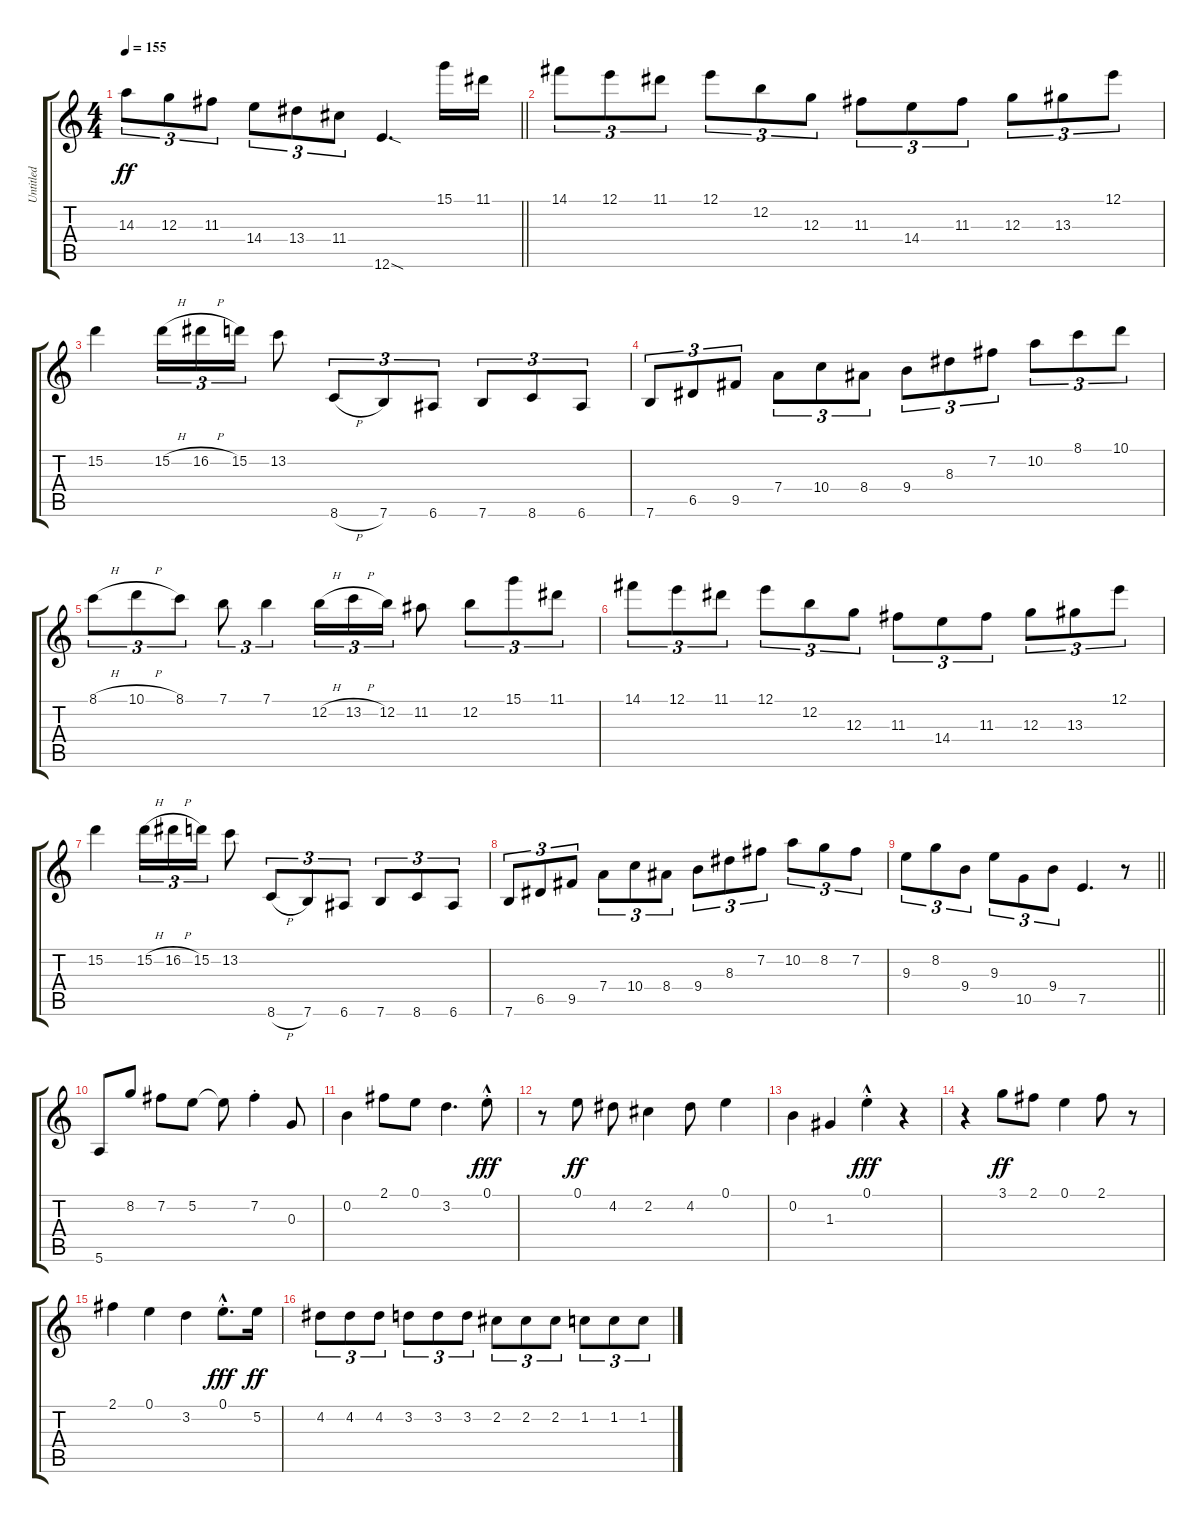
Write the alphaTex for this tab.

\track ("Untitled" "Untitled") {instrument acousticguitarnylon}
\staff {score tabs}
\tuning (E4 B3 G3 D3 A2 E2) {hide}
\ts (4 4)
\tempo 155
\clef g2
\barLineRight lightlight
\ks c
14.3.8{tu (3 2) dy ff} 12.3.8{tu (3 2)} 11.3.8{tu (3 2)} 14.4.8{tu (3 2)} 13.4.8{tu (3 2)} 11.4.8{tu (3 2)} 12.6{sod}.4{d} 15.1.16 11.1.16 |
14.1.8{tu (3 2)} 12.1.8{tu (3 2)} 11.1.8{tu (3 2)} 12.1.8{tu (3 2)} 12.2.8{tu (3 2)} 12.3.8{tu (3 2)} 11.3.8{tu (3 2)} 14.4.8{tu (3 2)} 11.3.8{tu (3 2)} 12.3.8{tu (3 2)} 13.3.8{tu (3 2)} 12.1.8{tu (3 2)} |
15.2.4 15.2{h}.16{tu (3 2)} 16.2{h}.16{tu (3 2)} 15.2.16{tu (3 2)} 13.2.8 8.6{h}.8{tu (3 2)} 7.6.8{tu (3 2)} 6.6.8{tu (3 2)} 7.6.8{tu (3 2)} 8.6.8{tu (3 2)} 6.6.8{tu (3 2)} |
7.6.8{tu (3 2)} 6.5.8{tu (3 2)} 9.5.8{tu (3 2)} 7.4.8{tu (3 2)} 10.4.8{tu (3 2)} 8.4.8{tu (3 2)} 9.4.8{tu (3 2)} 8.3.8{tu (3 2)} 7.2.8{tu (3 2)} 10.2.8{tu (3 2)} 8.1.8{tu (3 2)} 10.1.8{tu (3 2)} |
8.1{h}.8{tu (3 2)} 10.1{h}.8{tu (3 2)} 8.1.8{tu (3 2)} 7.1.8{tu (3 2)} 7.1.4{tu (3 2)} 12.2{h}.16{tu (3 2)} 13.2{h}.16{tu (3 2)} 12.2.16{tu (3 2)} 11.2.8 12.2.8{tu (3 2)} 15.1.8{tu (3 2)} 11.1.8{tu (3 2)} |
14.1.8{tu (3 2)} 12.1.8{tu (3 2)} 11.1.8{tu (3 2)} 12.1.8{tu (3 2)} 12.2.8{tu (3 2)} 12.3.8{tu (3 2)} 11.3.8{tu (3 2)} 14.4.8{tu (3 2)} 11.3.8{tu (3 2)} 12.3.8{tu (3 2)} 13.3.8{tu (3 2)} 12.1.8{tu (3 2)} |
15.2.4 15.2{h}.16{tu (3 2)} 16.2{h}.16{tu (3 2)} 15.2.16{tu (3 2)} 13.2.8 8.6{h}.8{tu (3 2)} 7.6.8{tu (3 2)} 6.6.8{tu (3 2)} 7.6.8{tu (3 2)} 8.6.8{tu (3 2)} 6.6.8{tu (3 2)} |
7.6.8{tu (3 2)} 6.5.8{tu (3 2)} 9.5.8{tu (3 2)} 7.4.8{tu (3 2)} 10.4.8{tu (3 2)} 8.4.8{tu (3 2)} 9.4.8{tu (3 2)} 8.3.8{tu (3 2)} 7.2.8{tu (3 2)} 10.2.8{tu (3 2)} 8.2.8{tu (3 2)} 7.2.8{tu (3 2)} |
\barLineRight lightlight
9.3.8{tu (3 2)} 8.2.8{tu (3 2)} 9.4.8{tu (3 2)} 9.3.8{tu (3 2)} 10.5.8{tu (3 2)} 9.4.8{tu (3 2)} 7.5.4{d} r.8 |
5.6.8 8.2.8 7.2.8 5.2.8 5.2{t}.8 7.2{st}.4 0.3.8 |
0.2.4 2.1.8 0.1.8 3.2.4{d} 0.1{hac st}.8{dy fff} |
r.8 0.1.8{dy ff} 4.2.8 2.2.4 4.2.8 0.1.4 |
0.2.4 1.3.4 0.1{hac st}.4{dy fff} r.4 |
r.4 3.1.8{dy ff} 2.1.8 0.1.4 2.1.8 r.8 |
2.1.4 0.1.4 3.2.4 0.1{hac st}.8{d dy fff} 5.2.16{dy ff} |
4.2.8{tu (3 2)} 4.2.8{tu (3 2)} 4.2.8{tu (3 2)} 3.2.8{tu (3 2)} 3.2.8{tu (3 2)} 3.2.8{tu (3 2)} 2.2.8{tu (3 2)} 2.2.8{tu (3 2)} 2.2.8{tu (3 2)} 1.2.8{tu (3 2)} 1.2.8{tu (3 2)} 1.2.8{tu (3 2)}
